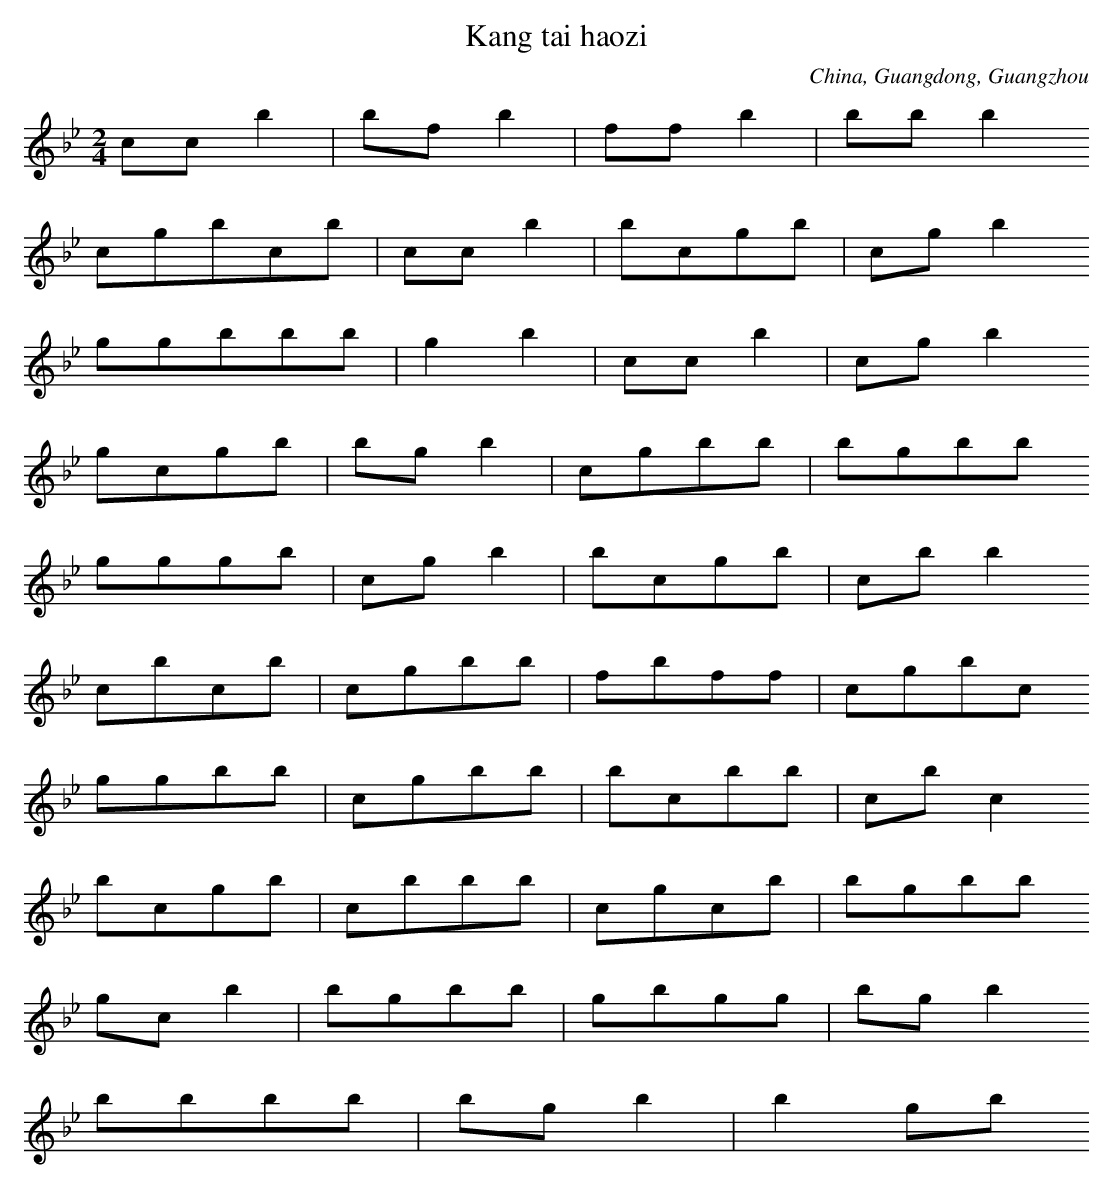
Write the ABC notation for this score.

X:1
T: Kang tai haozi
O: China, Guangdong, Guangzhou
M: 2/4
L: 1/8
K: Bb
ccb2 | bfb2 | ffb2 | bbb2
cgbcb | ccb2 | bcgb | cgb2
ggbbb | g2b2 | ccb2 | cgb2
gcgb | bgb2 | cgbb | bgbb
gggb | cgb2 | bcgb | cbb2
cbcb | cgbb | fbff | cgbc
ggbb | cgbb | bcbb | cbc2
bcgb | cbbb | cgcb | bgbb
gcb2 | bgbb | gbgg | bgb2
bbbb | bgb2 | b2gb
